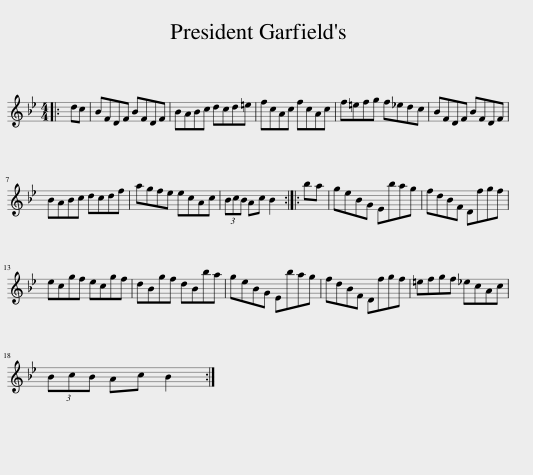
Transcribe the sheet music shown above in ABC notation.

X:1
L:1/8
M:4/4
I:linebreak $
K:Bb
V:1 treble
V:1
|: dc | BFDF BFDF | BABc dcd=e | fcAc fcAc | f=efg f_edc | %5
 BFDF BFDF |$ BABc dcdf | agfe ecAc | (3BcB Ac B2 :: ba | %10
 geBG Ebag | fdBF Dfgf |$ ecgf ecgf | dBgf dBba | geBG Ebag | %15
 fdBF Dfgf | =efgf _ecAc |$ (3BcB Ac B2 :| %18
